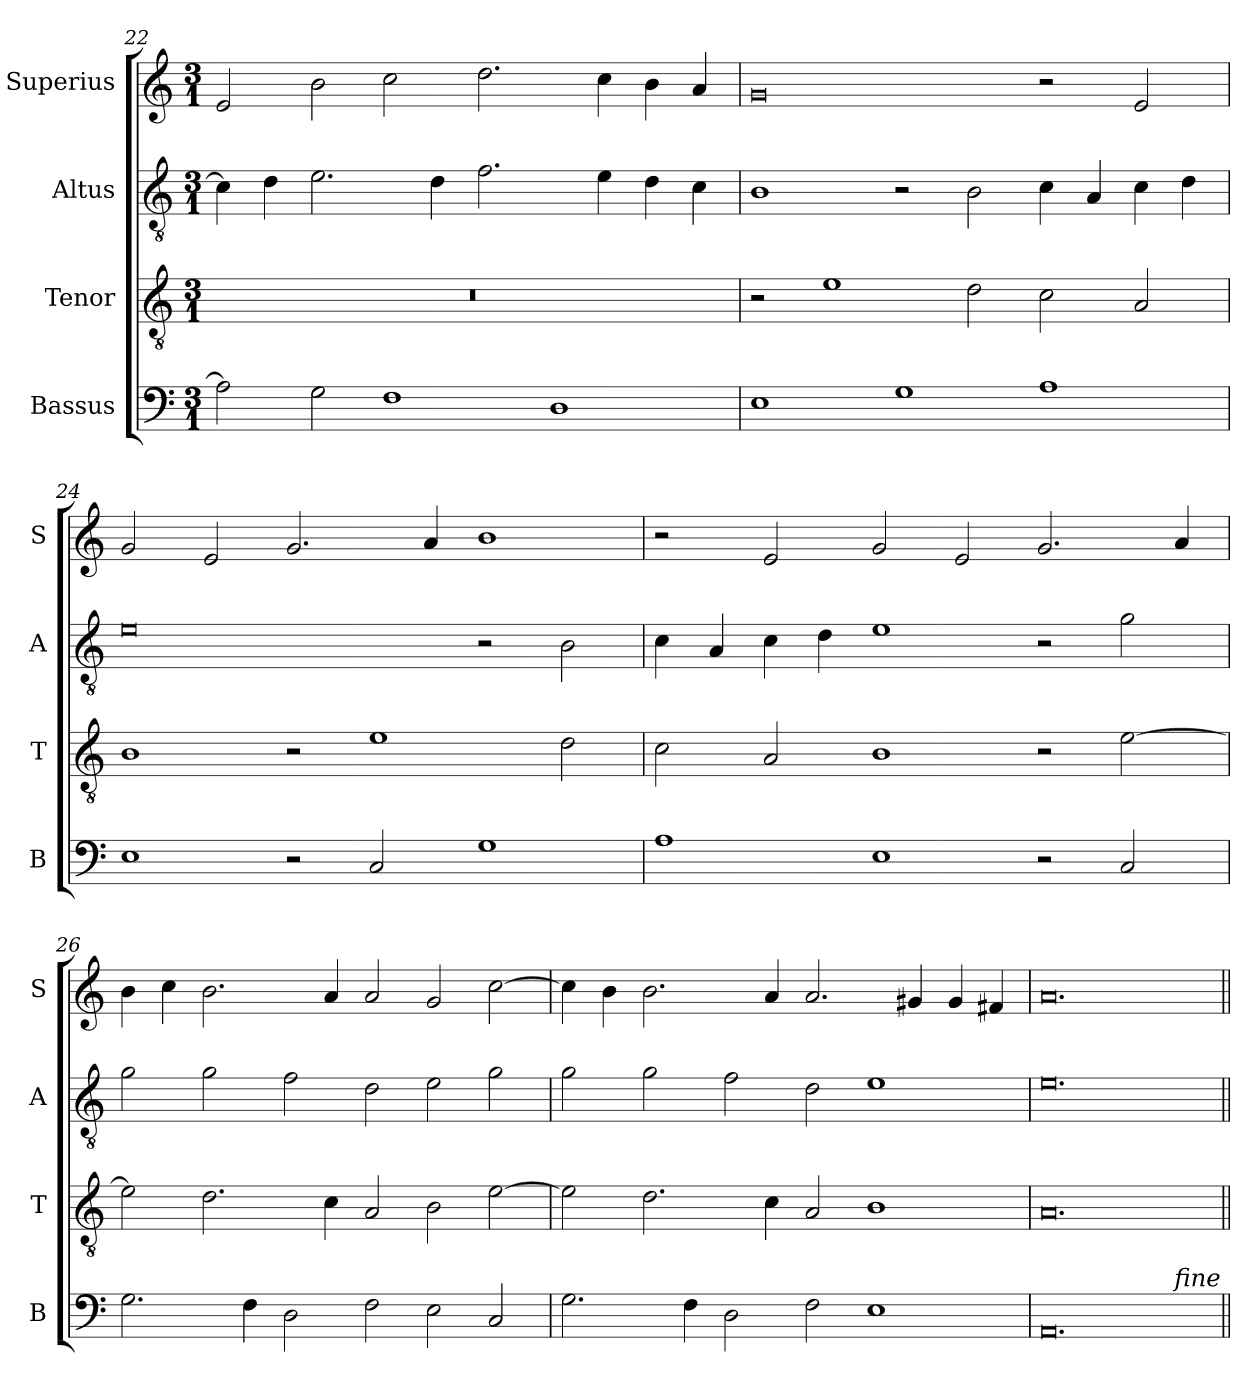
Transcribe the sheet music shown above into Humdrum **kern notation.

**kern	**kern	**kern	**kern
*part4	*part3	*part2	*part1
*staff4	*staff3	*staff2	*staff1
*I"Bassus	*I"Tenor	*I"Altus	*I"Superius
*I'B	*I'T	*I'A	*I'S
*clefF4	*clefGv2	*clefGv2	*clefG2
*k[]	*k[]	*k[]	*k[]
*M3/1	*M3/1	*M3/1	*M3/1
=22	=22	=22	=22
2A\]	0.r	4c\]	2e/
.	.	4d\	.
2G\	.	2.e\	2b\
1F	.	.	2cc\
.	.	4d\	.
.	.	2.f\	2.dd\
1D	.	.	.
.	.	4e\	4cc\
.	.	4d\	4b\
.	.	4c\	4a/
=23	=23	=23	=23
1E	2r	1B	0g
.	1e	.	.
1G	.	2r	.
.	2d\	2B\	.
1A	2c\	4c\	2r
.	.	4A/	.
.	2A/	4c\	2e/
.	.	4d\	.
=24	=24	=24	=24
1E	1B	0e	2g/
.	.	.	2e/
2r	2r	.	2.g/
2C/	1e	.	.
.	.	.	4a/
1G	.	2r	1b
.	2d\	2B\	.
=25	=25	=25	=25
1A	2c\	4c\	2r
.	.	4A/	.
.	2A/	4c\	2e/
.	.	4d\	.
1E	1B	1e	2g/
.	.	.	2e/
2r	2r	2r	2.g/
2C/	[2e\	2g\	.
.	.	.	4a/
=26	=26	=26	=26
2.G\	2e\]	2g\	4b\
.	.	.	4cc\
.	2.d\	2g\	2.b\
4F\	.	.	.
2D\	.	2f\	.
.	4c\	.	4a/
2F\	2A/	2d\	2a/
2E\	2B\	2e\	2g/
2C/	[2e\	2g\	[2cc\
=27	=27	=27	=27
2.G\	2e\]	2g\	4cc\]
.	.	.	4b\
.	2.d\	2g\	2.b\
4F\	.	.	.
2D\	.	2f\	.
.	4c\	.	4a/
2F\	2A/	2d\	2.a/
1E	1B	1e	.
.	.	.	4g#X/
.	.	.	4g#/
.	.	.	4f#X/
=28	=28	=28	=28
0.AA	0.A	0.e	0.a
!LO:TX:a:i:rj:t=fine	!	!	!
=||	=||	=||	=||
*-	*-	*-	*-
